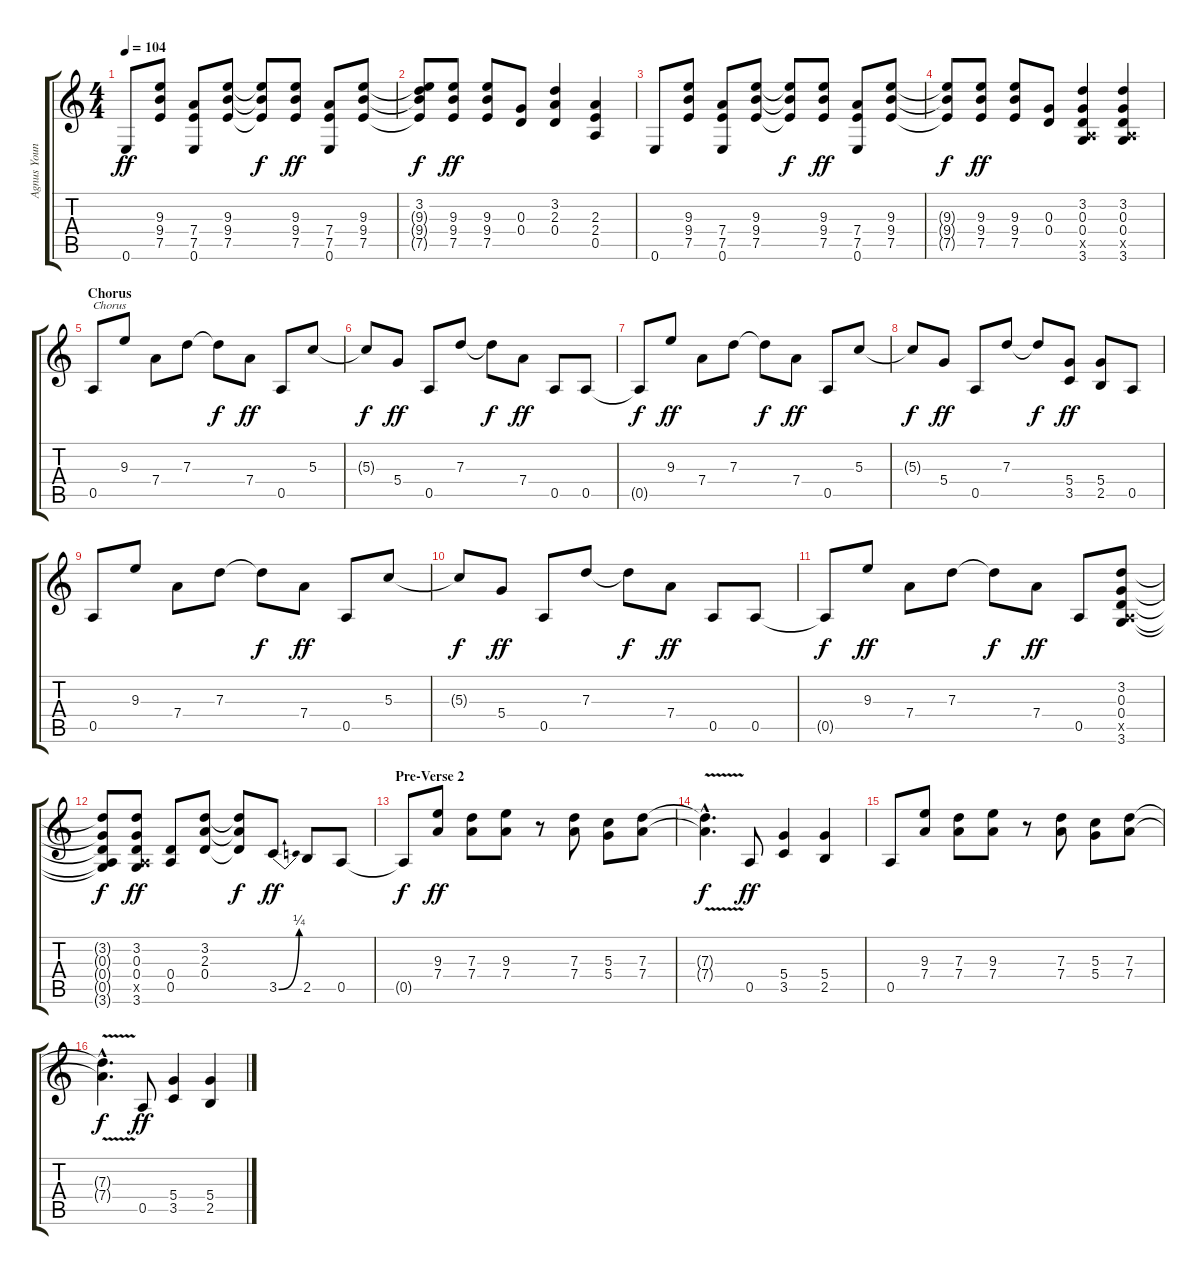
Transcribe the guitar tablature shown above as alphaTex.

\track ("Agnus Young" "Agnus Youn") {instrument overdrivenguitar}
\staff {score tabs}
\tuning (E4 B3 G3 D3 A2 E2) {hide}
\ts (4 4)
\tempo 104
\clef g2
\ks c
0.6.8{dy ff} (9.3 9.4 7.5).8 (7.4 7.5 0.6).8 (9.3 9.4 7.5).8 (9.3{t} 9.4{t} 7.5{t}).8{dy f} (9.3 9.4 7.5).8{dy ff} (7.4 7.5 0.6).8 (9.3 9.4 7.5).8 |
(3.2{t} 9.3{t} 9.4{t} 7.5{t}).8{dy f} (9.3 9.4 7.5).8{dy ff} (9.3 9.4 7.5).8 (0.3 0.4).8 (3.2 2.3 0.4).4 (2.3 2.4 0.5).4 |
0.6.8 (9.3 9.4 7.5).8 (7.4 7.5 0.6).8 (9.3 9.4 7.5).8 (9.3{t} 9.4{t} 7.5{t}).8{dy f} (9.3 9.4 7.5).8{dy ff} (7.4 7.5 0.6).8 (9.3 9.4 7.5).8 |
(9.3{t} 9.4{t} 7.5{t}).8{dy f} (9.3 9.4 7.5).8{dy ff} (9.3 9.4 7.5).8 (0.3 0.4).8 (3.2 0.3 0.4 0.5{x} 3.6).4 (3.2 0.3 0.4 0.5{x} 3.6).4 |
\section ("" "Chorus")
0.5.8{txt "Chorus"} 9.3.8 7.4.8 7.3.8 7.3{t}.8{dy f} 7.4.8{dy ff} 0.5.8 5.3.8 |
5.3{t}.8{dy f} 5.4.8{dy ff} 0.5.8 7.3.8 7.3{t}.8{dy f} 7.4.8{dy ff} 0.5.8 0.5.8 |
0.5{t}.8{dy f} 9.3.8{dy ff} 7.4.8 7.3.8 7.3{t}.8{dy f} 7.4.8{dy ff} 0.5.8 5.3.8 |
5.3{t}.8{dy f} 5.4.8{dy ff} 0.5.8 7.3.8 7.3{t}.8{dy f} (5.4 3.5).8{dy ff} (5.4 2.5).8 0.5.8 |
0.5.8 9.3.8 7.4.8 7.3.8 7.3{t}.8{dy f} 7.4.8{dy ff} 0.5.8 5.3.8 |
5.3{t}.8{dy f} 5.4.8{dy ff} 0.5.8 7.3.8 7.3{t}.8{dy f} 7.4.8{dy ff} 0.5.8 0.5.8 |
0.5{t}.8{dy f} 9.3.8{dy ff} 7.4.8 7.3.8 7.3{t}.8{dy f} 7.4.8{dy ff} 0.5.8 (3.2 0.3 0.4 0.5{x} 3.6).8 |
(3.2{t} 0.3{t} 0.4{t} 0.5{t} 3.6{t}).8{dy f} (3.2 0.3 0.4 0.5{x} 3.6).8{dy ff} (0.4 0.5).8 (3.2 2.3 0.4).8 (3.2{t} 2.3{t} 0.4{t}).8{dy f} 3.5{be (bend 0 0 60 1)}.8{dy ff} 2.5.8 0.5.8 |
\section ("" "Pre-Verse 2")
0.5{t}.8{dy f} (9.3 7.4).8{dy ff} (7.3 7.4).8 (9.3 7.4).8 r.8 (7.3 7.4).8 (5.3 5.4).8 (7.3 7.4).8 |
(7.3{v hac t} 7.4{v hac t}).4{d dy f} 0.5.8{dy ff} (5.4 3.5).4 (5.4 2.5).4 |
0.5.8 (9.3 7.4).8 (7.3 7.4).8 (9.3 7.4).8 r.8 (7.3 7.4).8 (5.3 5.4).8 (7.3 7.4).8 |
(7.3{v hac t} 7.4{v hac t}).4{d dy f} 0.5.8{dy ff} (5.4 3.5).4 (5.4 2.5).4
